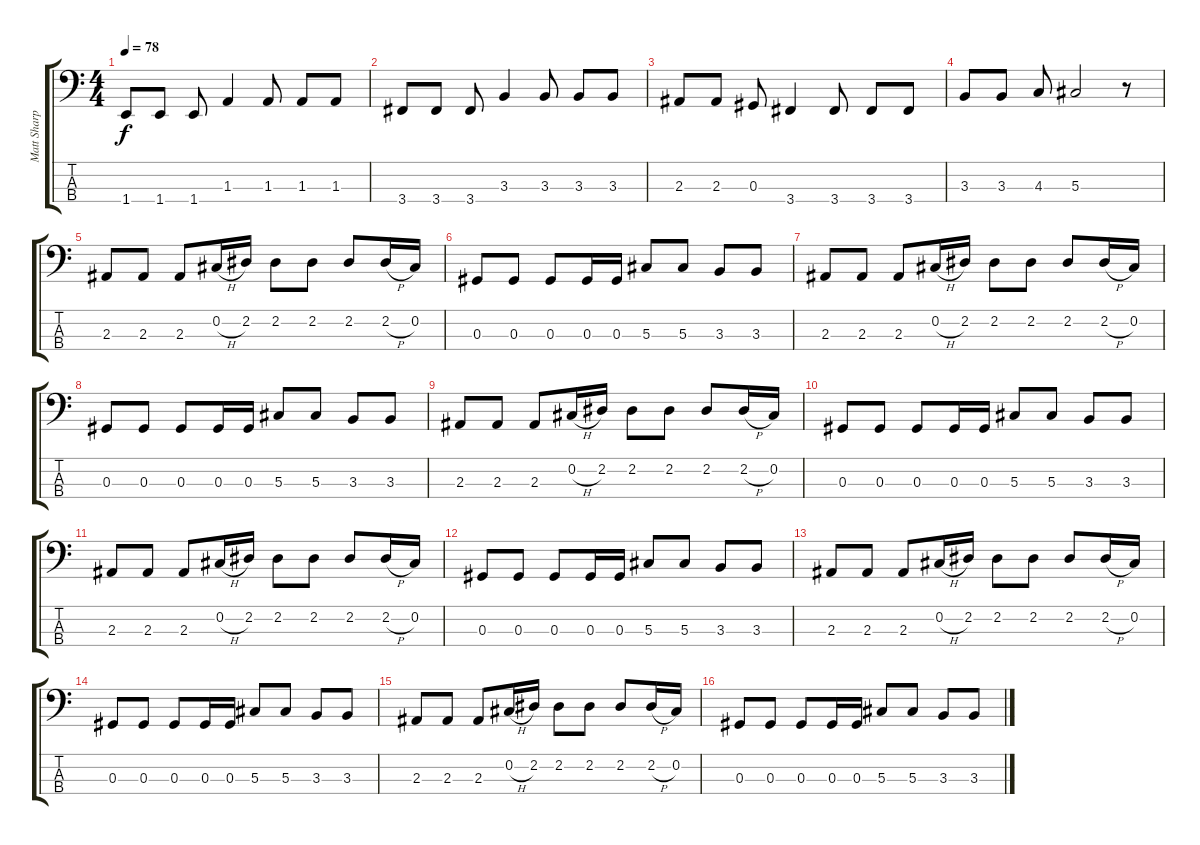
\track ("Matt Sharp" "Matt Sharp") {instrument electricbassfinger}
\staff {score tabs}
\tuning (Gb2 Db2 Ab1 Eb1) {hide}
\ts (4 4)
\tempo 78
\clef f4
\ks c
1.4.8{dy f} 1.4.8 1.4.8 1.3.4 1.3.8 1.3.8 1.3.8 |
3.4.8 3.4.8 3.4.8 3.3.4 3.3.8 3.3.8 3.3.8 |
2.3.8 2.3.8 0.3.8 3.4.4 3.4.8 3.4.8 3.4.8 |
3.3.8 3.3.8 4.3.8 5.3.2 r.8 |
2.3.8 2.3.8 2.3.8 0.2{h}.16 2.2.16 2.2.8 2.2.8 2.2.8 2.2{h}.16 0.2.16 |
0.3.8 0.3.8 0.3.8 0.3.16 0.3.16 5.3.8 5.3.8 3.3.8 3.3.8 |
2.3.8 2.3.8 2.3.8 0.2{h}.16 2.2.16 2.2.8 2.2.8 2.2.8 2.2{h}.16 0.2.16 |
0.3.8 0.3.8 0.3.8 0.3.16 0.3.16 5.3.8 5.3.8 3.3.8 3.3.8 |
2.3.8 2.3.8 2.3.8 0.2{h}.16 2.2.16 2.2.8 2.2.8 2.2.8 2.2{h}.16 0.2.16 |
0.3.8 0.3.8 0.3.8 0.3.16 0.3.16 5.3.8 5.3.8 3.3.8 3.3.8 |
2.3.8 2.3.8 2.3.8 0.2{h}.16 2.2.16 2.2.8 2.2.8 2.2.8 2.2{h}.16 0.2.16 |
0.3.8 0.3.8 0.3.8 0.3.16 0.3.16 5.3.8 5.3.8 3.3.8 3.3.8 |
2.3.8 2.3.8 2.3.8 0.2{h}.16 2.2.16 2.2.8 2.2.8 2.2.8 2.2{h}.16 0.2.16 |
0.3.8 0.3.8 0.3.8 0.3.16 0.3.16 5.3.8 5.3.8 3.3.8 3.3.8 |
2.3.8 2.3.8 2.3.8 0.2{h}.16 2.2.16 2.2.8 2.2.8 2.2.8 2.2{h}.16 0.2.16 |
0.3.8 0.3.8 0.3.8 0.3.16 0.3.16 5.3.8 5.3.8 3.3.8 3.3.8
